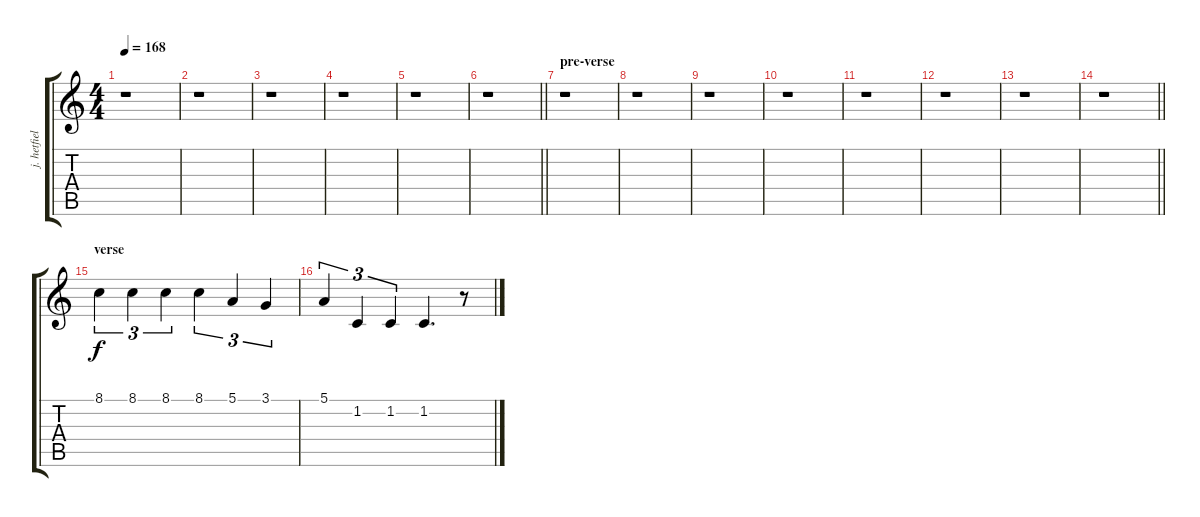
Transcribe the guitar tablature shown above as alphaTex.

\track ("j. hetfield - lead voc." "j. hetfiel") {instrument baritonesax}
\staff {score tabs}
\tuning (E4 B3 G3 D3 A2 E2) {hide}
\ts (4 4)
\tempo 168
\clef g2
\ks c
r.1{dy f} |
r.1 |
r.1 |
r.1 |
r.1 |
\barLineRight lightlight
r.1 |
\section ("" "pre-verse")
r.1 |
r.1 |
r.1 |
r.1 |
r.1 |
r.1 |
r.1 |
\barLineRight lightlight
r.1 |
\section ("" "verse")
8.1.4{tu (3 2) lyrics (0 "") lyrics (1 "") lyrics (2 "") lyrics (3 "") lyrics (4 "")} 8.1.4{tu (3 2)} 8.1.4{tu (3 2)} 8.1.4{tu (3 2)} 5.1.4{tu (3 2)} 3.1.4{tu (3 2)} |
5.1.4{tu (3 2)} 1.2.4{tu (3 2)} 1.2.4{tu (3 2)} 1.2.4{d} r.8
